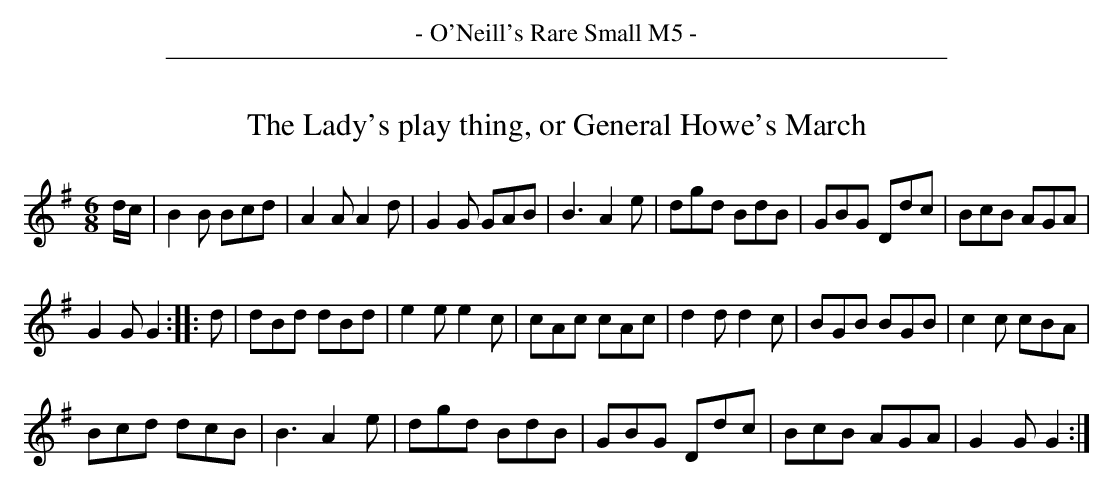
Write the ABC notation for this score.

X:1
T: The Lady's play thing, or General Howe's March
M: 6/8
L: 1/8
K: G
d/c/ | B2B Bcd | A2A A2d | G2G GAB | B3 A2e | dgd BdB | GBG Ddc | BcB AGA |
G2G G2 :: d | dBd dBd | e2e e2c | cAc cAc | d2d d2c | BGB BGB | c2c cBA |
Bcd dcB | B3 A2e | dgd BdB | GBG Ddc | BcB AGA | G2G G2 :|
